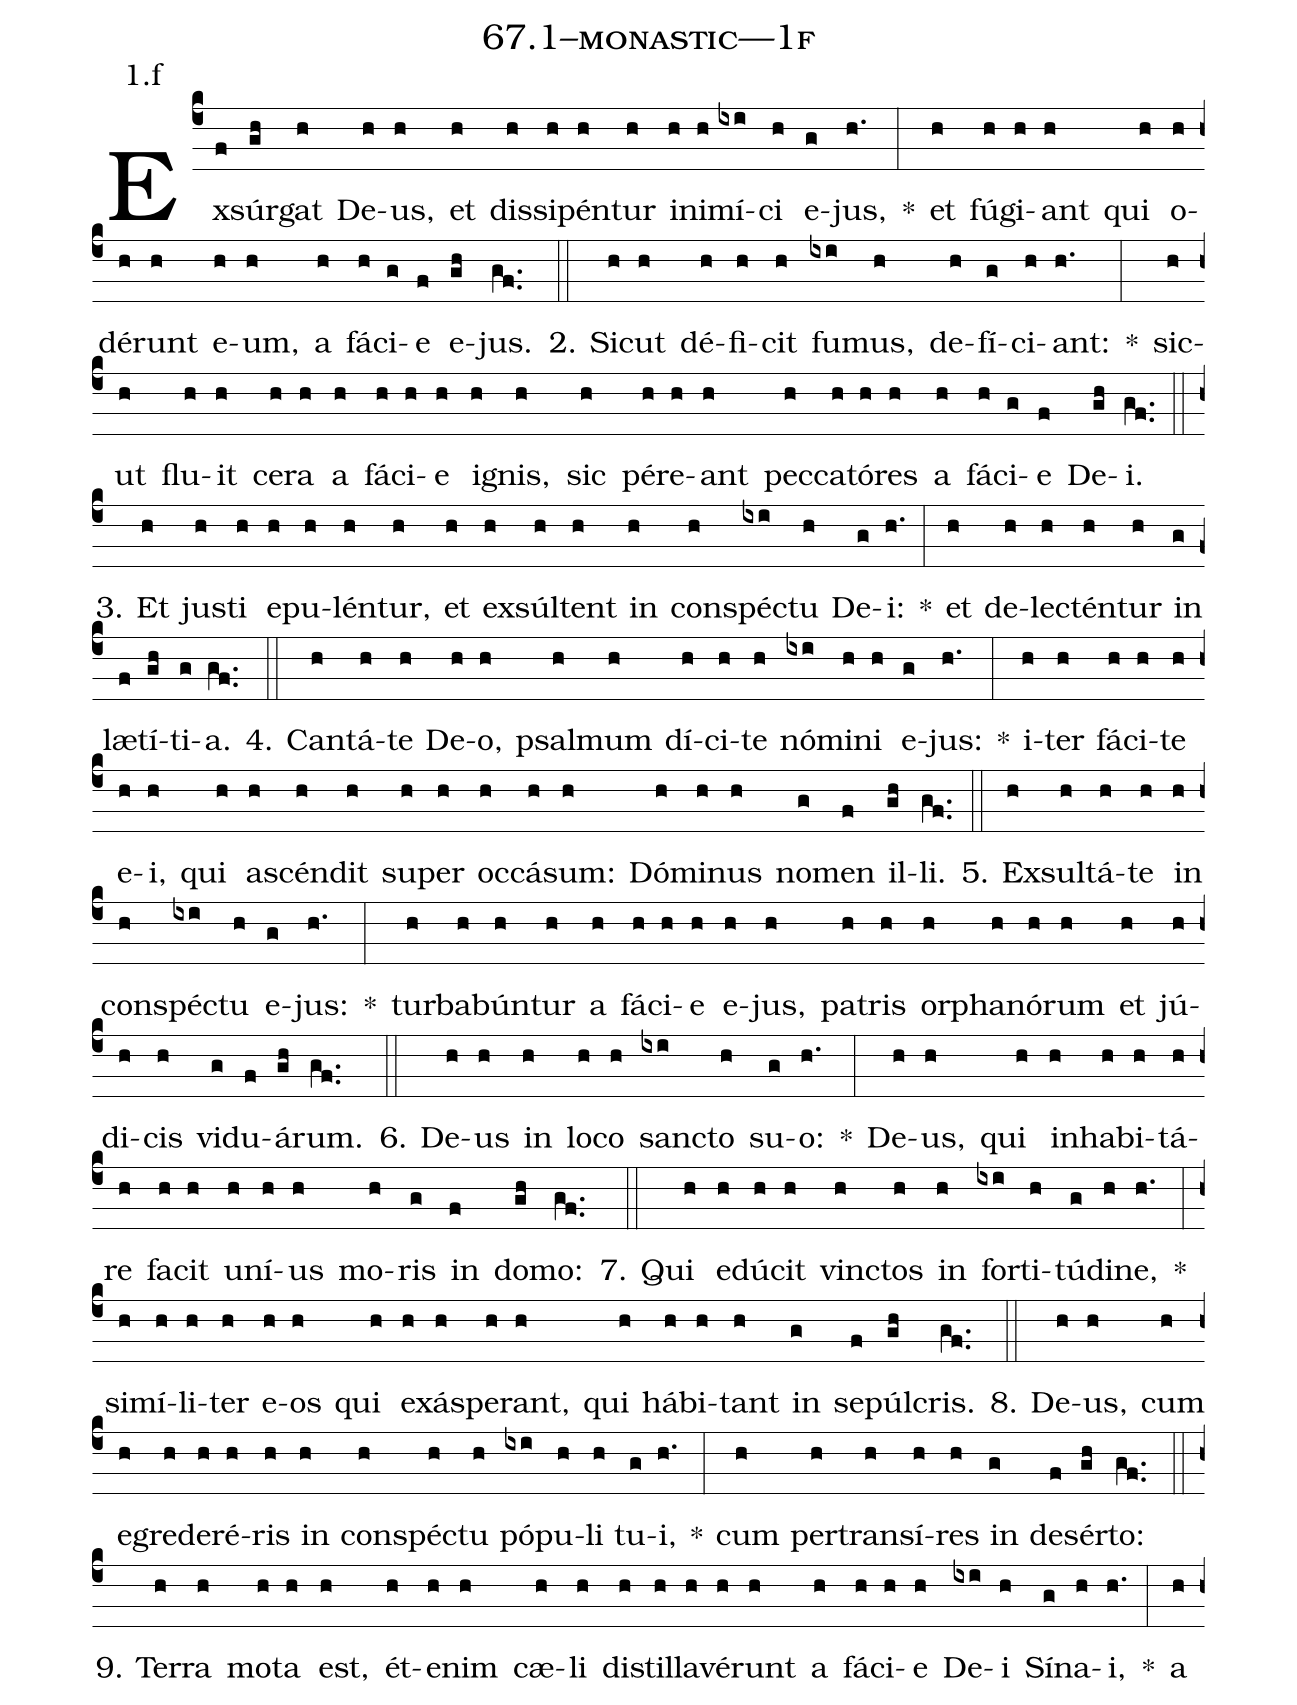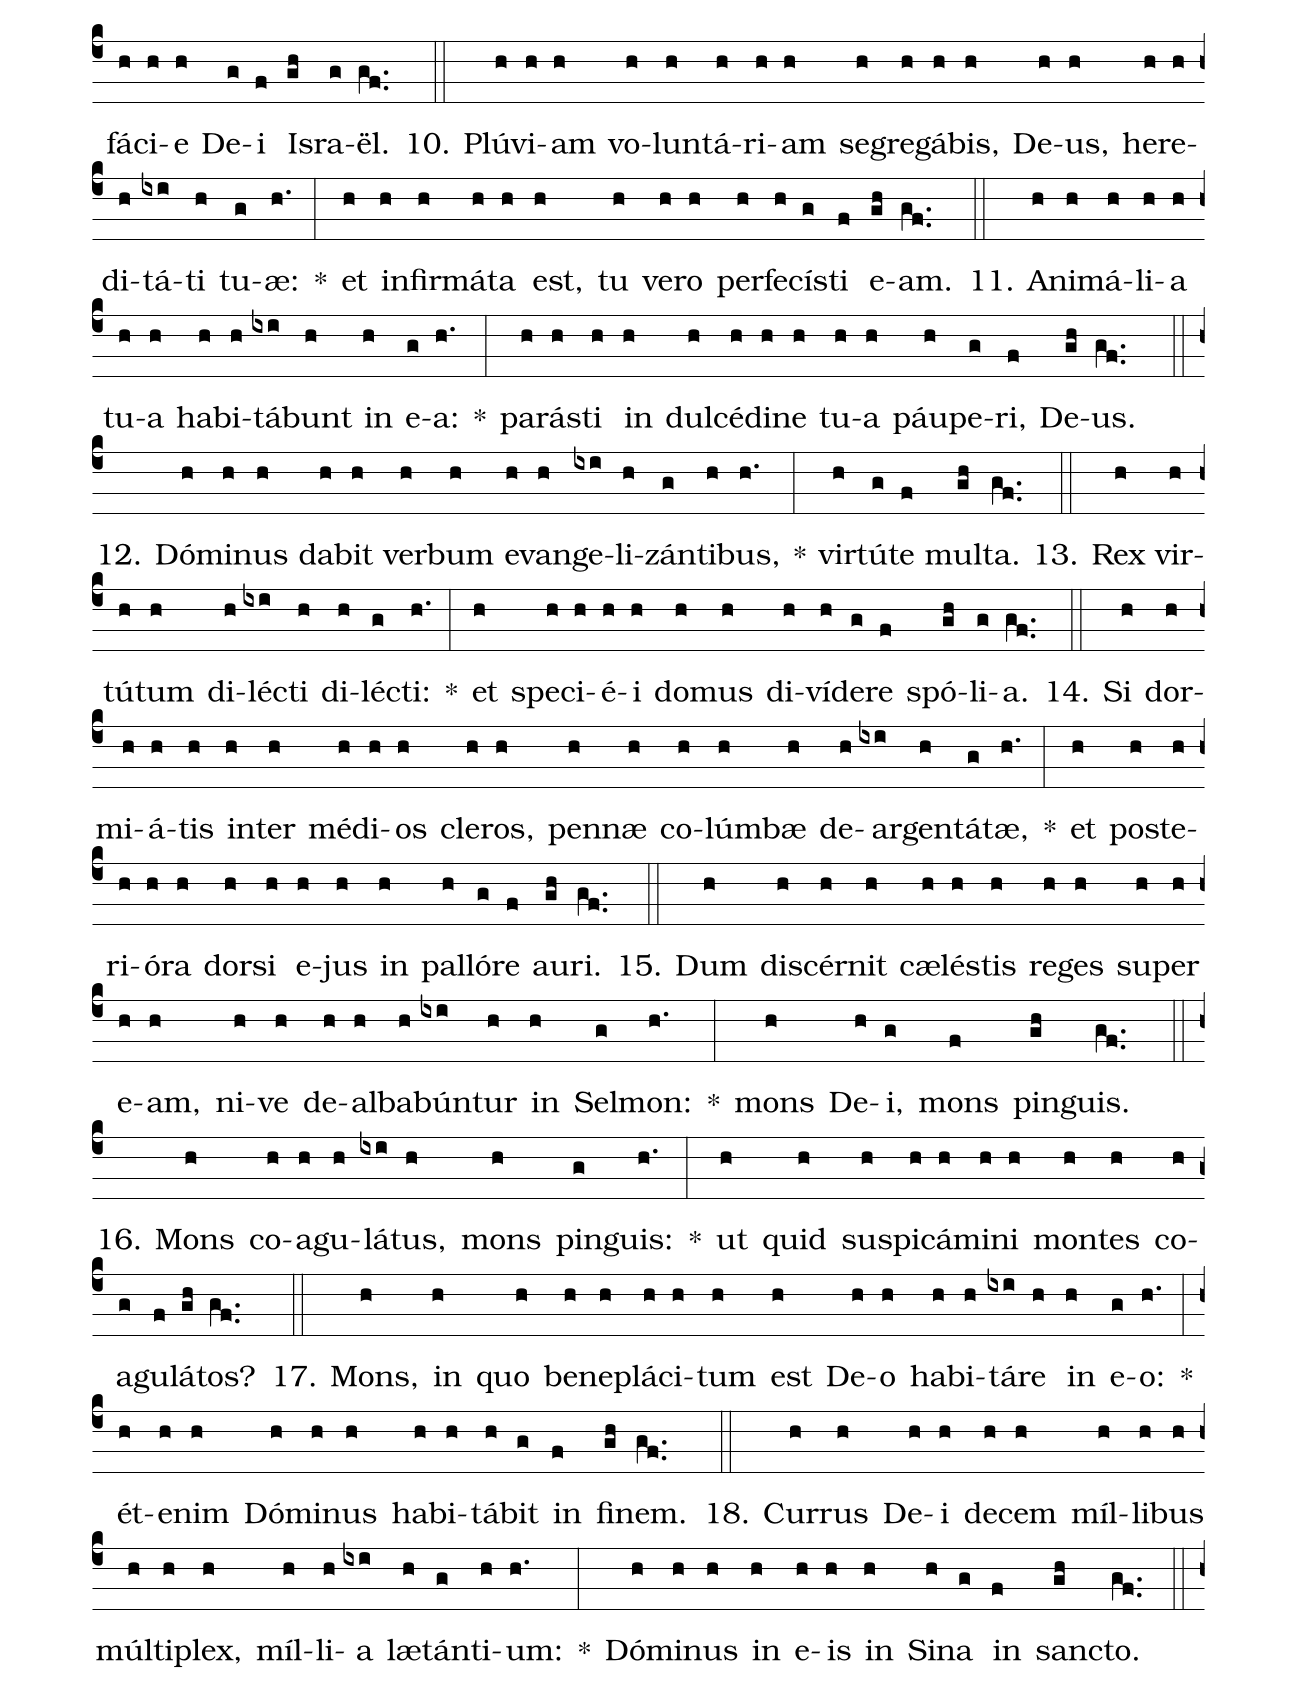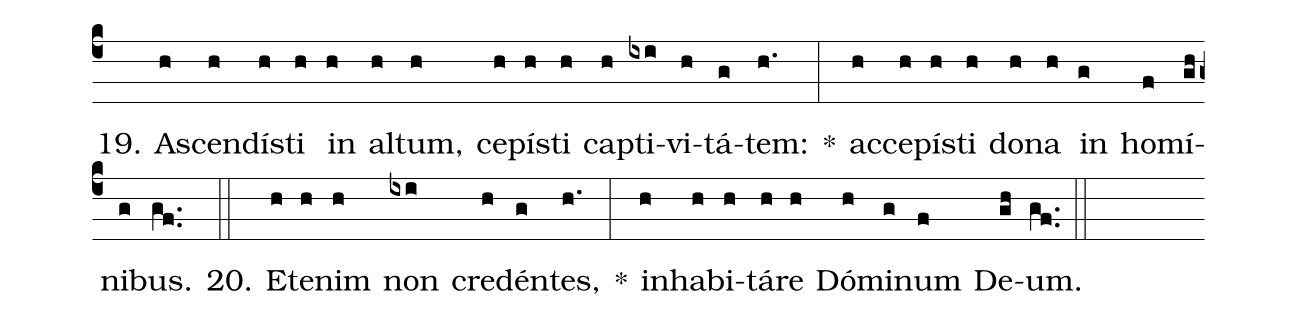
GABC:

name: 67.1--monastic---1f;
annotation: 1.f;
%%
(c4)Ex(f)súr(gh)gat(h) De(h)us,(h) et(h) dis(h)si(h)pén(h)tur(h) in(h)i(h)mí(ixi)ci(h) e(g)jus,(h.) *(:) et(h) fú(h)gi(h)ant(h) qui(h) o(h)dé(h)runt(h) e(h)um,(h) a(h) fá(h)ci(g)e(f) e(gh)jus.(gf..) (::)
2. Sic(h)ut(h) dé(h)fi(h)cit(h) fu(ixi)mus,(h) de(h)fí(g)ci(h)ant:(h.) *(:) sic(h)ut(h) flu(h)it(h) ce(h)ra(h) a(h) fá(h)ci(h)e(h) i(h)gnis,(h) sic(h) pér(h)e(h)ant(h) pec(h)ca(h)tó(h)res(h) a(h) fá(h)ci(g)e(f) De(gh)i.(gf..) (::)
3. Et(h) jus(h)ti(h) e(h)pu(h)lén(h)tur,(h) et(h) ex(h)súl(h)tent(h) in(h) con(h)spéc(ixi)tu(h) De(g)i:(h.) *(:) et(h) de(h)lec(h)tén(h)tur(h) in(g) læ(f)tí(gh)ti(g)a.(gf..) (::)
4. Can(h)tá(h)te(h) De(h)o,(h) psal(h)mum(h) dí(h)ci(h)te(h) nó(ixi)mi(h)ni(h) e(g)jus:(h.) *(:) i(h)ter(h) fá(h)ci(h)te(h) e(h)i,(h) qui(h) a(h)scén(h)dit(h) su(h)per(h) oc(h)cá(h)sum:(h) Dó(h)mi(h)nus(h) no(g)men(f) il(gh)li.(gf..) (::)
5. Ex(h)sul(h)tá(h)te(h) in(h) con(h)spéc(ixi)tu(h) e(g)jus:(h.) *(:) tur(h)ba(h)bún(h)tur(h) a(h) fá(h)ci(h)e(h) e(h)jus,(h) pa(h)tris(h) or(h)pha(h)nó(h)rum(h) et(h) jú(h)di(h)cis(h) vi(g)du(f)á(gh)rum.(gf..) (::)
6. De(h)us(h) in(h) lo(h)co(h) sanc(ixi)to(h) su(g)o:(h.) *(:) De(h)us,(h) qui(h) in(h)ha(h)bi(h)tá(h)re(h) fa(h)cit(h) u(h)ní(h)us(h) mo(h)ris(g) in(f) do(gh)mo:(gf..) (::)
7. Qui(h) e(h)dú(h)cit(h) vinc(h)tos(h) in(h) for(ixi)ti(h)tú(g)di(h)ne,(h.) *(:) si(h)mí(h)li(h)ter(h) e(h)os(h) qui(h) ex(h)ás(h)pe(h)rant,(h) qui(h) há(h)bi(h)tant(h) in(g) se(f)púl(gh)cris.(gf..) (::)
8. De(h)us,(h) cum(h) e(h)gre(h)de(h)ré(h)ris(h) in(h) con(h)spéc(h)tu(h) pó(ixi)pu(h)li(h) tu(g)i,(h.) *(:) cum(h) per(h)trans(h)í(h)res(h) in(g) de(f)sér(gh)to:(gf..) (::)
9. Ter(h)ra(h) mo(h)ta(h) est,(h) ét(h)e(h)nim(h) cæ(h)li(h) di(h)stil(h)la(h)vé(h)runt(h) a(h) fá(h)ci(h)e(h) De(ixi)i(h) Sí(g)na(h)i,(h.) *(:) a(h) fá(h)ci(h)e(h) De(g)i(f) Is(gh)ra(g)ël.(gf..) (::)
10. Plú(h)vi(h)am(h) vo(h)lun(h)tá(h)ri(h)am(h) se(h)gre(h)gá(h)bis,(h) De(h)us,(h) he(h)re(h)di(h)tá(ixi)ti(h) tu(g)æ:(h.) *(:) et(h) in(h)fir(h)má(h)ta(h) est,(h) tu(h) ve(h)ro(h) per(h)fe(h)cís(g)ti(f) e(gh)am.(gf..) (::)
11. A(h)ni(h)má(h)li(h)a(h) tu(h)a(h) ha(h)bi(h)tá(ixi)bunt(h) in(h) e(g)a:(h.) *(:) pa(h)rás(h)ti(h) in(h) dul(h)cé(h)di(h)ne(h) tu(h)a(h) páu(h)pe(g)ri,(f) De(gh)us.(gf..) (::)
12. Dó(h)mi(h)nus(h) da(h)bit(h) ver(h)bum(h) e(h)van(h)ge(ixi)li(h)zán(g)ti(h)bus,(h.) *(:) vir(h)tú(g)te(f) mul(gh)ta.(gf..) (::)
13. Rex(h) vir(h)tú(h)tum(h) di(h)léc(ixi)ti(h) di(h)léc(g)ti:(h.) *(:) et(h) spe(h)ci(h)é(h)i(h) do(h)mus(h) di(h)ví(h)de(g)re(f) spó(gh)li(g)a.(gf..) (::)
14. Si(h) dor(h)mi(h)á(h)tis(h) in(h)ter(h) mé(h)di(h)os(h) cle(h)ros,(h) pen(h)næ(h) co(h)lúm(h)bæ(h) de(h)ar(ixi)gen(h)tá(g)tæ,(h.) *(:) et(h) post(h)e(h)ri(h)ó(h)ra(h) dor(h)si(h) e(h)jus(h) in(h) pal(h)ló(g)re(f) au(gh)ri.(gf..) (::)
15. Dum(h) di(h)scér(h)nit(h) cæ(h)lés(h)tis(h) re(h)ges(h) su(h)per(h) e(h)am,(h) ni(h)ve(h) de(h)al(h)ba(h)bún(ixi)tur(h) in(h) Sel(g)mon:(h.) *(:) mons(h) De(h)i,(g) mons(f) pin(gh)guis.(gf..) (::)
16. Mons(h) co(h)a(h)gu(h)lá(ixi)tus,(h) mons(h) pin(g)guis:(h.) *(:) ut(h) quid(h) su(h)spi(h)cá(h)mi(h)ni(h) mon(h)tes(h) co(h)a(g)gu(f)lá(gh)tos?(gf..) (::)
17. Mons,(h) in(h) quo(h) be(h)ne(h)plá(h)ci(h)tum(h) est(h) De(h)o(h) ha(h)bi(h)tá(ixi)re(h) in(h) e(g)o:(h.) *(:) ét(h)e(h)nim(h) Dó(h)mi(h)nus(h) ha(h)bi(h)tá(h)bit(g) in(f) fi(gh)nem.(gf..) (::)
18. Cur(h)rus(h) De(h)i(h) de(h)cem(h) míl(h)li(h)bus(h) múl(h)ti(h)plex,(h) míl(h)li(h)a(ixi) læ(h)tán(g)ti(h)um:(h.) *(:) Dó(h)mi(h)nus(h) in(h) e(h)is(h) in(h) Si(h)na(g) in(f) sanc(gh)to.(gf..) (::)
19. A(h)scen(h)dís(h)ti(h) in(h) al(h)tum,(h) ce(h)pís(h)ti(h) cap(h)ti(ixi)vi(h)tá(g)tem:(h.) *(:) ac(h)ce(h)pís(h)ti(h) do(h)na(h) in(g) ho(f)mí(gh)ni(g)bus.(gf..) (::)
20. Et(h)e(h)nim(h) non(ixi) cre(h)dén(g)tes,(h.) *(:) in(h)ha(h)bi(h)tá(h)re(h) Dó(h)mi(g)num(f) De(gh)um.(gf..) (::)
